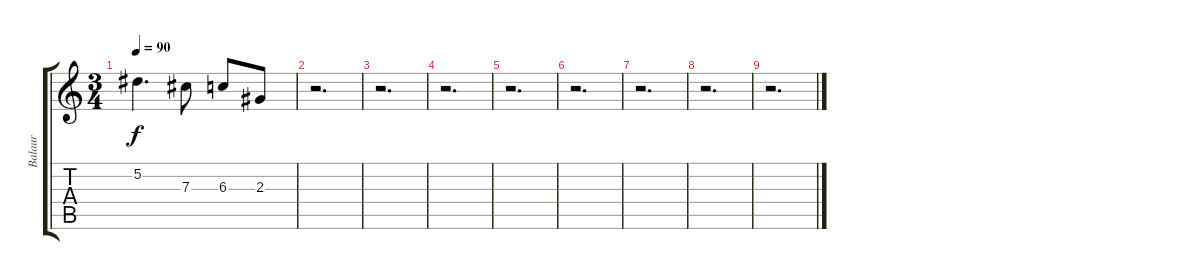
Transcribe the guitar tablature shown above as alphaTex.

\track ("Balaur" "Balaur") {instrument distortionguitar}
\staff {score tabs}
\tuning (Eb4 Bb3 Gb3 Db3 Ab2 Eb2) {hide}
\ts (3 4)
\tempo 90
\clef g2
\ks c
5.2.4{d dy f} 7.3.8 6.3.8 2.3.8 |
r.2{d} |
r.2{d} |
r.2{d} |
r.2{d} |
r.2{d} |
r.2{d} |
r.2{d} |
r.2{d}
